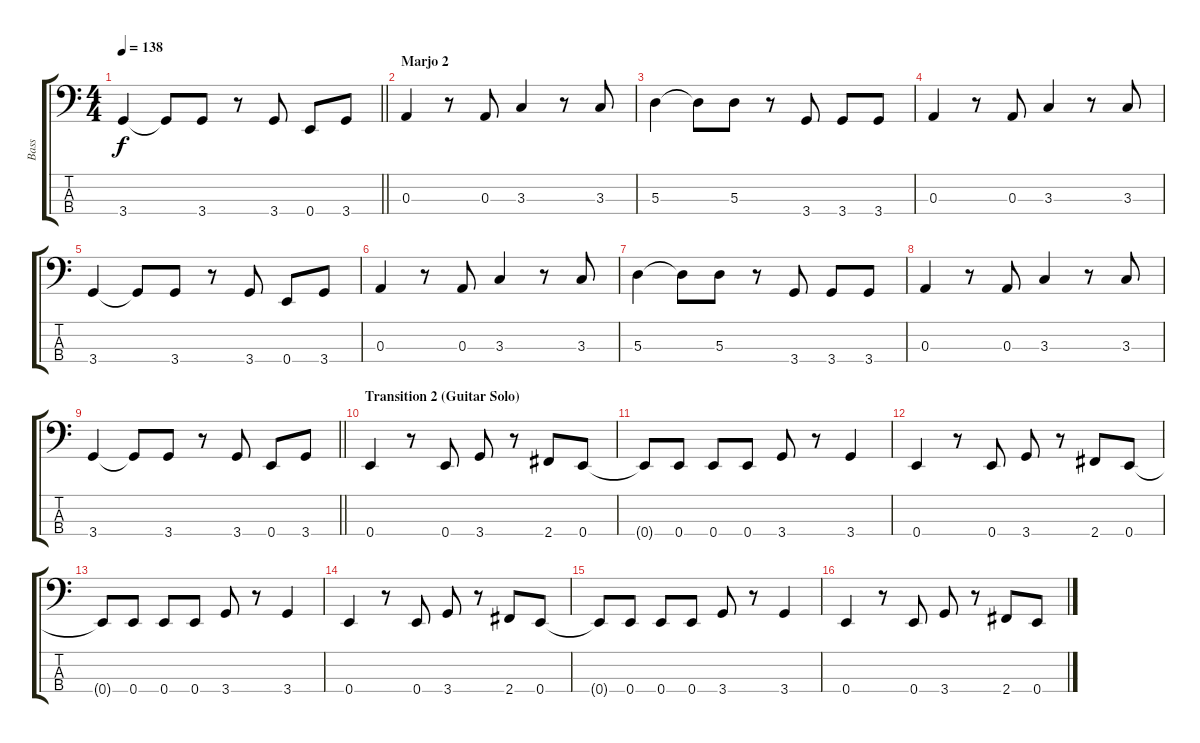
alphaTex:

\track ("Bass" "Bass") {instrument electricbassfinger}
\staff {score tabs}
\tuning (G2 D2 A1 E1) {hide}
\ts (4 4)
\tempo 138
\clef f4
\barLineRight lightlight
\ks aminor
3.4.4{dy f} 3.4{t}.8 3.4.8 r.8 3.4.8 0.4.8 3.4.8 |
\section ("" "Marjo 2")
0.3.4 r.8 0.3.8 3.3.4 r.8 3.3.8 |
5.3.4 5.3{t}.8 5.3.8 r.8 3.4.8 3.4.8 3.4.8 |
0.3.4 r.8 0.3.8 3.3.4 r.8 3.3.8 |
3.4.4 3.4{t}.8 3.4.8 r.8 3.4.8 0.4.8 3.4.8 |
0.3.4 r.8 0.3.8 3.3.4 r.8 3.3.8 |
5.3.4 5.3{t}.8 5.3.8 r.8 3.4.8 3.4.8 3.4.8 |
0.3.4 r.8 0.3.8 3.3.4 r.8 3.3.8 |
\barLineRight lightlight
3.4.4 3.4{t}.8 3.4.8 r.8 3.4.8 0.4.8 3.4.8 |
\section ("" "Transition 2 (Guitar Solo)")
0.4.4 r.8 0.4.8 3.4.8 r.8 2.4.8 0.4.8 |
0.4{t}.8 0.4.8 0.4.8 0.4.8 3.4.8 r.8 3.4.4 |
0.4.4 r.8 0.4.8 3.4.8 r.8 2.4.8 0.4.8 |
0.4{t}.8 0.4.8 0.4.8 0.4.8 3.4.8 r.8 3.4.4 |
0.4.4 r.8 0.4.8 3.4.8 r.8 2.4.8 0.4.8 |
0.4{t}.8 0.4.8 0.4.8 0.4.8 3.4.8 r.8 3.4.4 |
0.4.4 r.8 0.4.8 3.4.8 r.8 2.4.8 0.4.8
